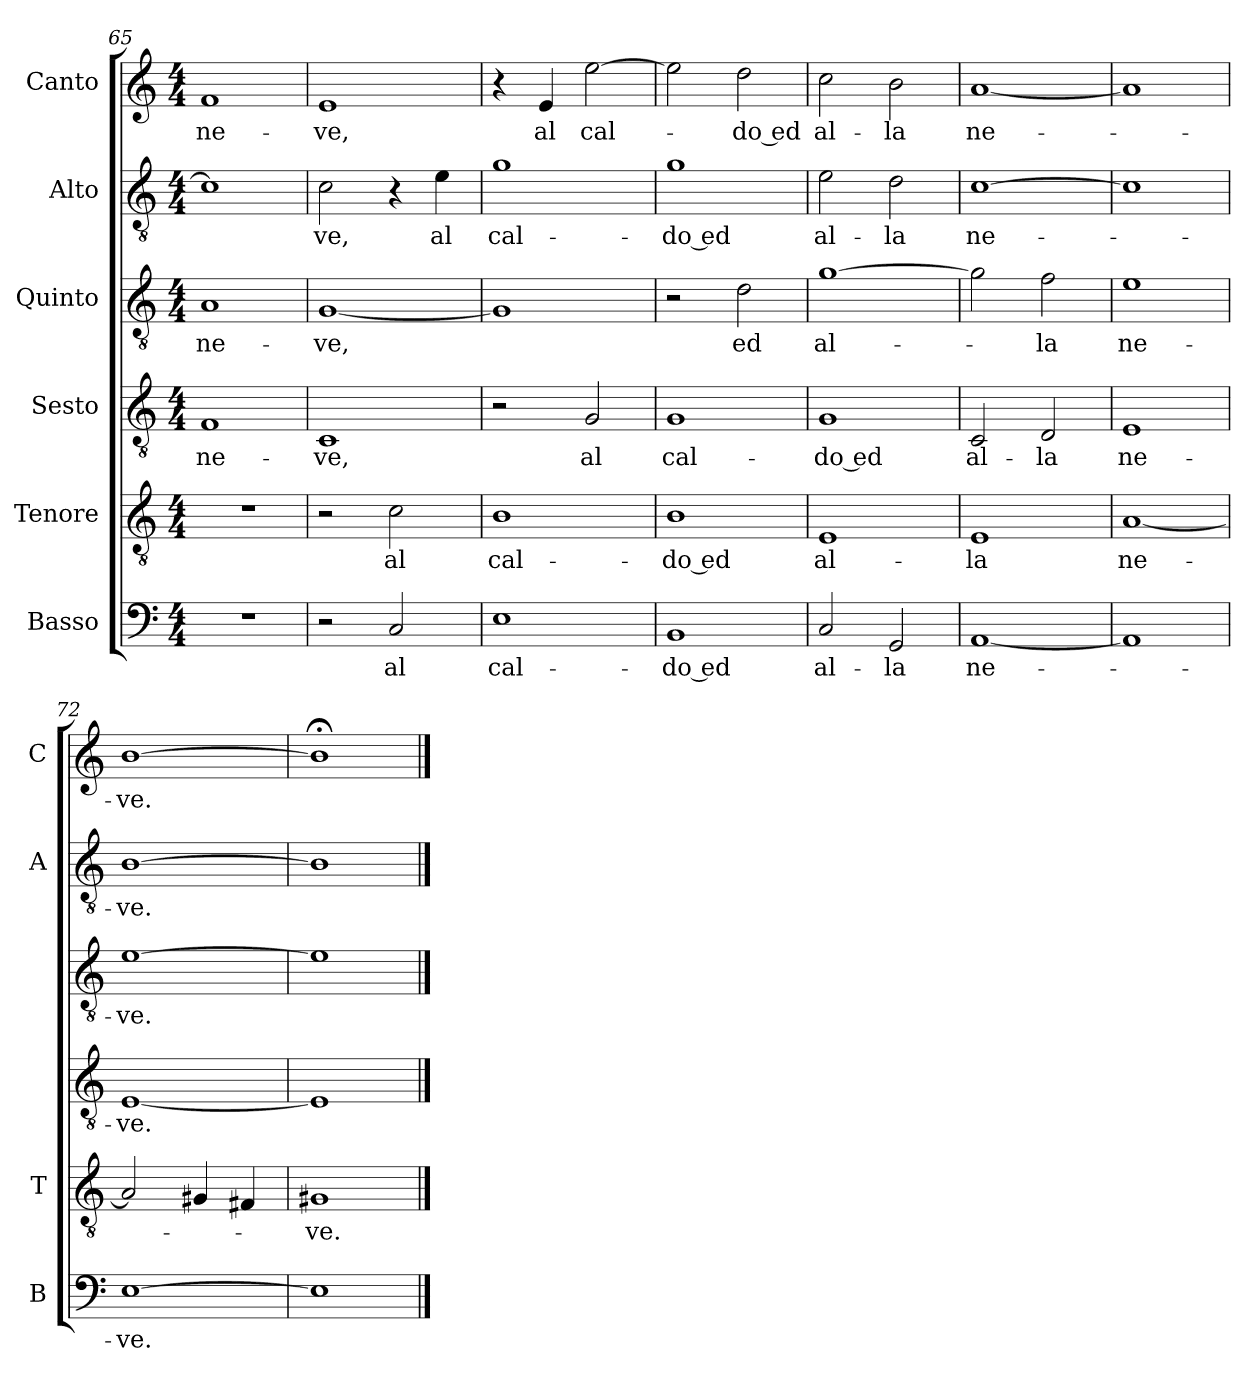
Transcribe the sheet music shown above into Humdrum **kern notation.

**kern	**text	**kern	**text	**kern	**text	**kern	**text	**kern	**text	**kern	**text
*part6	*part6	*part5	*part5	*part4	*part4	*part3	*part3	*part2	*part2	*part1	*part1
*staff6	*staff6	*staff5	*staff5	*staff4	*staff4	*staff3	*staff3	*staff2	*staff2	*staff1	*staff1
*I"Basso	*	*I"Tenore	*	*I"Sesto	*	*I"Quinto	*	*I"Alto	*	*I"Canto	*
*I'B	*	*I'T	*	*	*	*	*	*I'A	*	*I'C	*
*clefF4	*	*clefGv2	*	*clefGv2	*	*clefGv2	*	*clefGv2	*	*clefG2	*
*k[]	*	*k[]	*	*k[]	*	*k[]	*	*k[]	*	*k[]	*
*C:	*	*C:	*	*C:	*	*C:	*	*C:	*	*C:	*
*M4/4	*	*M4/4	*	*M4/4	*	*M4/4	*	*M4/4	*	*M4/4	*
=65	=65	=65	=65	=65	=65	=65	=65	=65	=65	=65	=65
!	!	!	!	!	!LO:LY:b	!	!LO:LY:b	!	!	!	!LO:LY:b
1r	.	1r	.	1F	ne-	1A	ne-	1c]	.	1f	ne-
=66	=66	=66	=66	=66	=66	=66	=66	=66	=66	=66	=66
!	!	!	!	!	!LO:LY:b	!	!LO:LY:b	!	!LO:LY:b	!	!LO:LY:b
2r	.	2r	.	1C	-ve,	[1G	-ve,	2c\	-ve,	1e	-ve,
!	!LO:LY:b	!	!LO:LY:b	!	!	!	!	!	!	!	!
2C/	al	2c\	al	.	.	.	.	4r	.	.	.
!	!	!	!	!	!	!	!	!	!LO:LY:b	!	!
.	.	.	.	.	.	.	.	4e\	al	.	.
=67	=67	=67	=67	=67	=67	=67	=67	=67	=67	=67	=67
!	!LO:LY:b	!	!LO:LY:b	!	!	!	!	!	!LO:LY:b	!	!
1E	cal-	1B	cal-	2r	.	1G]	.	1g	cal-	4r	.
!	!	!	!	!	!	!	!	!	!	!	!LO:LY:b
.	.	.	.	.	.	.	.	.	.	4e/	al
!	!	!	!	!	!LO:LY:b	!	!	!	!	!	!LO:LY:b
.	.	.	.	2G/	al	.	.	.	.	[2ee\	cal-
!!LO:LB:g=z
=68	=68	=68	=68	=68	=68	=68	=68	=68	=68	=68	=68
!	!LO:LY:b	!	!LO:LY:b	!	!LO:LY:b	!	!	!	!LO:LY:b	!	!
1BB	-do ed	1B	-do ed	1G	cal-	2r	.	1g	-do ed	2ee\]	.
!	!	!	!	!	!	!	!LO:LY:b	!	!	!	!LO:LY:b
.	.	.	.	.	.	2d\	ed	.	.	2dd\	-do ed
=69	=69	=69	=69	=69	=69	=69	=69	=69	=69	=69	=69
!	!LO:LY:b	!	!LO:LY:b	!	!LO:LY:b	!	!LO:LY:b	!	!LO:LY:b	!	!LO:LY:b
2C/	al-	1E	al-	1G	-do ed	[1g	al-	2e\	al-	2cc\	al-
!	!LO:LY:b	!	!	!	!	!	!	!	!LO:LY:b	!	!LO:LY:b
2GG/	-la	.	.	.	.	.	.	2d\	-la	2b\	-la
=70	=70	=70	=70	=70	=70	=70	=70	=70	=70	=70	=70
!	!LO:LY:b	!	!LO:LY:b	!	!LO:LY:b	!	!	!	!LO:LY:b	!	!LO:LY:b
[1AA	ne-	1E	-la	2C/	al-	2g\]	.	[1c	ne-	[1a	ne-
!	!	!	!	!	!LO:LY:b	!	!LO:LY:b	!	!	!	!
.	.	.	.	2D/	-la	2f\	-la	.	.	.	.
=71	=71	=71	=71	=71	=71	=71	=71	=71	=71	=71	=71
!	!	!	!LO:LY:b	!	!LO:LY:b	!	!LO:LY:b	!	!	!	!
1AA]	.	[1A	ne-	1E	ne-	1e	ne-	1c]	.	1a]	.
=72	=72	=72	=72	=72	=72	=72	=72	=72	=72	=72	=72
!	!LO:LY:b	!	!	!	!LO:LY:b	!	!LO:LY:b	!	!LO:LY:b	!	!LO:LY:b
[1E	-ve.	2A/]	.	[1E	-ve.	[1e	-ve.	[1B	-ve.	[1b	-ve.
.	.	4G#X/	.	.	.	.	.	.	.	.	.
.	.	4F#X/	.	.	.	.	.	.	.	.	.
=73	=73	=73	=73	=73	=73	=73	=73	=73	=73	=73	=73
!	!	!	!LO:LY:b	!	!	!	!	!	!	!	!
1E]	.	1G#X	-ve.	1E]	.	1e]	.	1B]	.	1b;<]	.
==	==	==	==	==	==	==	==	==	==	==	==
*-	*-	*-	*-	*-	*-	*-	*-	*-	*-	*-	*-
